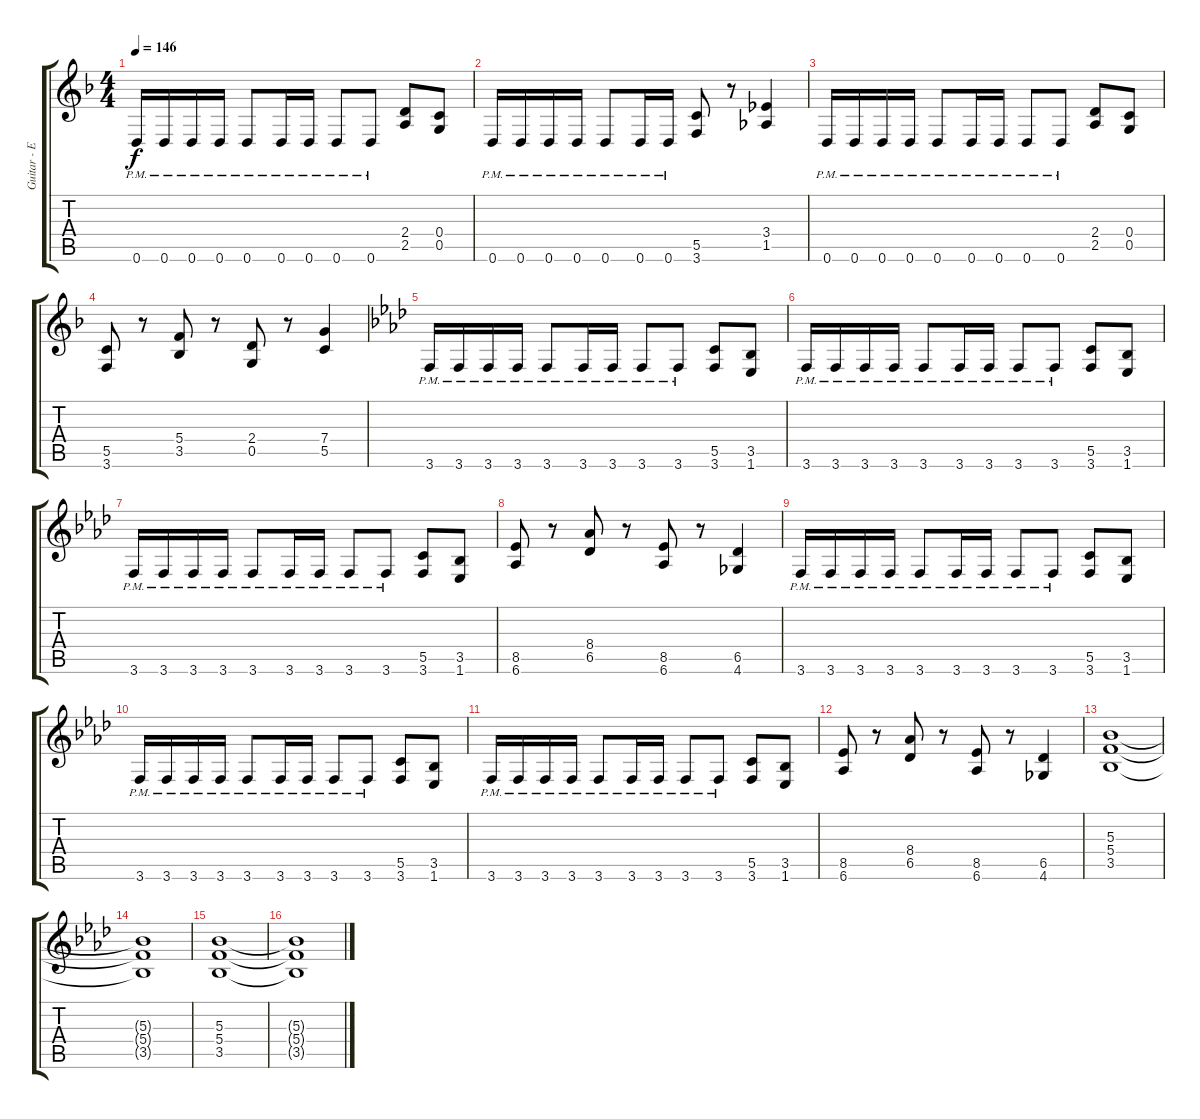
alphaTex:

\track ("Guitar - Emppu" "Guitar - E") {instrument distortionguitar}
\staff {score tabs}
\tuning (D4 A3 F3 C3 G2 D2) {hide}
\ts (4 4)
\tempo 146
\clef g2
\ks dminor
0.6{pm}.16{dy f} 0.6{pm}.16 0.6{pm}.16 0.6{pm}.16 0.6{pm}.8 0.6{pm}.16 0.6{pm}.16 0.6{pm}.8 0.6{pm}.8 (2.4 2.5).8 (0.4 0.5).8 |
0.6{pm}.16 0.6{pm}.16 0.6{pm}.16 0.6{pm}.16 0.6{pm}.8 0.6{pm}.16 0.6{pm}.16 (5.5 3.6).8 r.8 (3.4 1.5).4 |
0.6{pm}.16 0.6{pm}.16 0.6{pm}.16 0.6{pm}.16 0.6{pm}.8 0.6{pm}.16 0.6{pm}.16 0.6{pm}.8 0.6{pm}.8 (2.4 2.5).8 (0.4 0.5).8 |
(5.5 3.6).8 r.8 (5.4 3.5).8 r.8 (2.4 0.5).8 r.8 (7.4 5.5).4 |
\ks fminor
3.6{pm}.16 3.6{pm}.16 3.6{pm}.16 3.6{pm}.16 3.6{pm}.8 3.6{pm}.16 3.6{pm}.16 3.6{pm}.8 3.6{pm}.8 (5.5 3.6).8 (3.5 1.6).8 |
3.6{pm}.16 3.6{pm}.16 3.6{pm}.16 3.6{pm}.16 3.6{pm}.8 3.6{pm}.16 3.6{pm}.16 3.6{pm}.8 3.6{pm}.8 (5.5 3.6).8 (3.5 1.6).8 |
3.6{pm}.16 3.6{pm}.16 3.6{pm}.16 3.6{pm}.16 3.6{pm}.8 3.6{pm}.16 3.6{pm}.16 3.6{pm}.8 3.6{pm}.8 (5.5 3.6).8 (3.5 1.6).8 |
(8.5 6.6).8 r.8 (8.4 6.5).8 r.8 (8.5 6.6).8 r.8 (6.5 4.6).4 |
3.6{pm}.16 3.6{pm}.16 3.6{pm}.16 3.6{pm}.16 3.6{pm}.8 3.6{pm}.16 3.6{pm}.16 3.6{pm}.8 3.6{pm}.8 (5.5 3.6).8 (3.5 1.6).8 |
3.6{pm}.16 3.6{pm}.16 3.6{pm}.16 3.6{pm}.16 3.6{pm}.8 3.6{pm}.16 3.6{pm}.16 3.6{pm}.8 3.6{pm}.8 (5.5 3.6).8 (3.5 1.6).8 |
3.6{pm}.16 3.6{pm}.16 3.6{pm}.16 3.6{pm}.16 3.6{pm}.8 3.6{pm}.16 3.6{pm}.16 3.6{pm}.8 3.6{pm}.8 (5.5 3.6).8 (3.5 1.6).8 |
(8.5 6.6).8 r.8 (8.4 6.5).8 r.8 (8.5 6.6).8 r.8 (6.5 4.6).4 |
(5.3 5.4 3.5).1 |
(5.3{t} 5.4{t} 3.5{t}).1 |
(5.3 5.4 3.5).1 |
(5.3{t} 5.4{t} 3.5{t}).1
